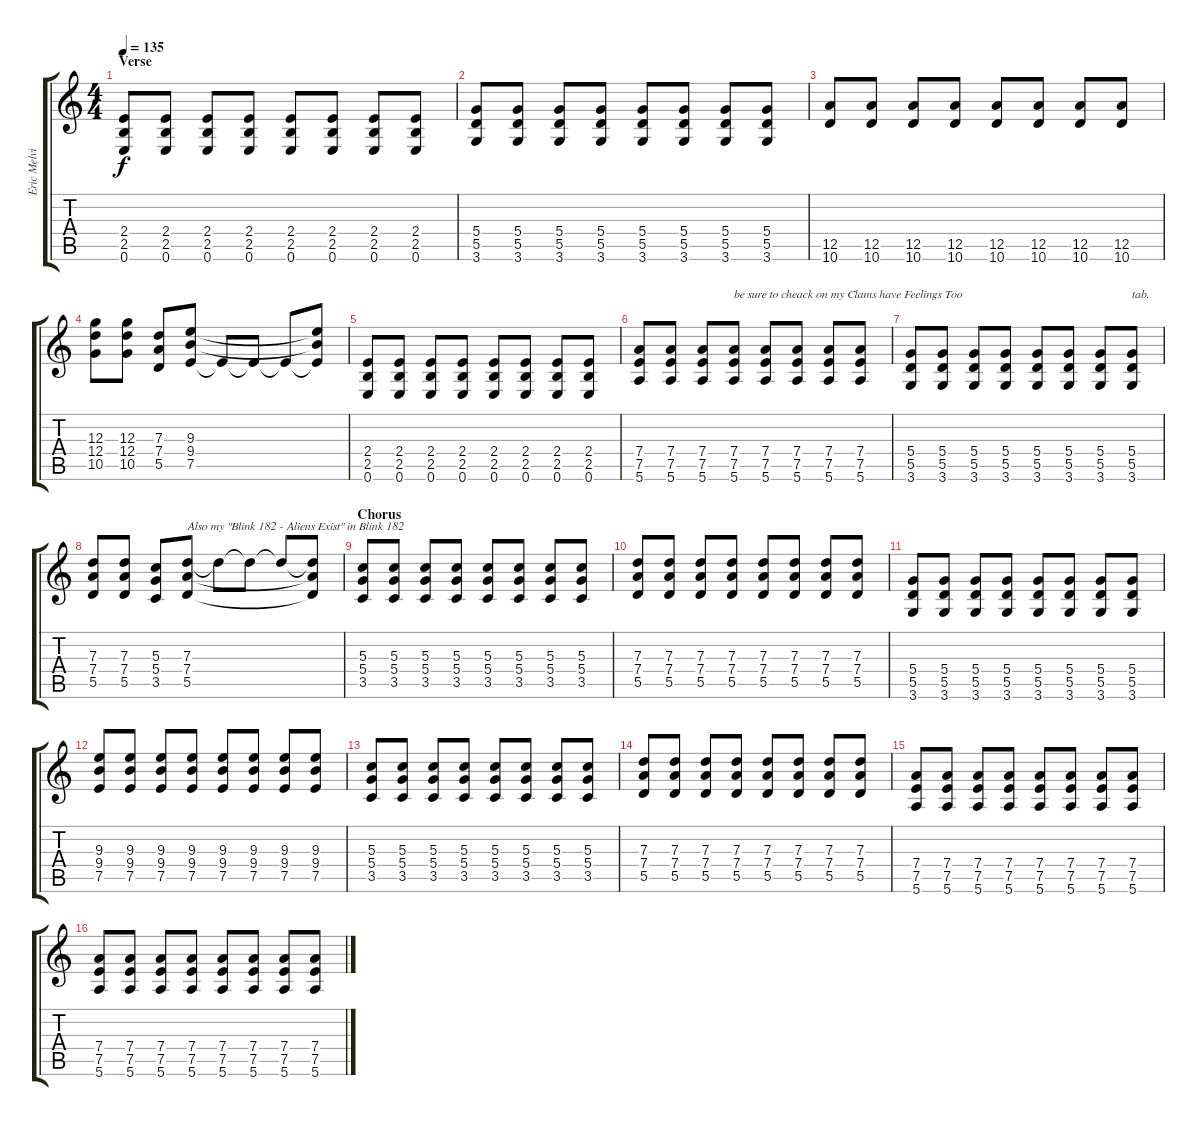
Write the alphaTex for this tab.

\track ("Eric Melvin" "Eric Melvi") {instrument distortionguitar}
\staff {score tabs}
\tuning (E4 B3 G3 D3 A2 E2) {hide}
\ts (4 4)
\section ("" "Verse")
\tempo 135
\clef g2
\ks c
(2.4 2.5 0.6).8{dy f volume 16 balance 8 instrument electricguitarmuted} (2.4 2.5 0.6).8 (2.4 2.5 0.6).8 (2.4 2.5 0.6).8 (2.4 2.5 0.6).8 (2.4 2.5 0.6).8 (2.4 2.5 0.6).8 (2.4 2.5 0.6).8 |
(5.4 5.5 3.6).8 (5.4 5.5 3.6).8 (5.4 5.5 3.6).8 (5.4 5.5 3.6).8 (5.4 5.5 3.6).8 (5.4 5.5 3.6).8 (5.4 5.5 3.6).8 (5.4 5.5 3.6).8 |
(12.5 10.6).8 (12.5 10.6).8 (12.5 10.6).8 (12.5 10.6).8 (12.5 10.6).8 (12.5 10.6).8 (12.5 10.6).8 (12.5 10.6).8 |
(12.3 12.4 10.5).8{instrument distortionguitar} (12.3 12.4 10.5).8 (7.3 7.4 5.5).8 (9.3 9.4 7.5).8 7.5{t}.8 7.5{t}.8 7.5{t}.8 (9.3{t} 9.4{t} 7.5{t}).8 |
(2.4 2.5 0.6).8{instrument electricguitarmuted} (2.4 2.5 0.6).8 (2.4 2.5 0.6).8 (2.4 2.5 0.6).8 (2.4 2.5 0.6).8 (2.4 2.5 0.6).8 (2.4 2.5 0.6).8 (2.4 2.5 0.6).8 |
(7.4 7.5 5.6).8 (7.4 7.5 5.6).8 (7.4 7.5 5.6).8 (7.4 7.5 5.6).8{txt "be sure to cheack on my Clams have Feelings Too"} (7.4 7.5 5.6).8 (7.4 7.5 5.6).8 (7.4 7.5 5.6).8 (7.4 7.5 5.6).8 |
(5.4 5.5 3.6).8 (5.4 5.5 3.6).8 (5.4 5.5 3.6).8 (5.4 5.5 3.6).8 (5.4 5.5 3.6).8 (5.4 5.5 3.6).8 (5.4 5.5 3.6).8 (5.4 5.5 3.6).8{txt "tab."} |
(7.3 7.4 5.5).8{instrument distortionguitar} (7.3 7.4 5.5).8 (5.3 5.4 3.5).8 (7.3 7.4 5.5).8{txt "Also my \"Blink 182 - Aliens Exist\" in Blink 182"} 7.3{t}.8 7.3{t}.8 7.3{t}.8 (7.3{t} 7.4{t} 5.5{t}).8 |
\section ("" "Chorus")
(5.3 5.4 3.5).8{volume 16 balance 10 instrument distortionguitar} (5.3 5.4 3.5).8 (5.3 5.4 3.5).8 (5.3 5.4 3.5).8 (5.3 5.4 3.5).8 (5.3 5.4 3.5).8 (5.3 5.4 3.5).8 (5.3 5.4 3.5).8 |
(7.3 7.4 5.5).8 (7.3 7.4 5.5).8 (7.3 7.4 5.5).8 (7.3 7.4 5.5).8 (7.3 7.4 5.5).8 (7.3 7.4 5.5).8 (7.3 7.4 5.5).8 (7.3 7.4 5.5).8 |
(5.4 5.5 3.6).8 (5.4 5.5 3.6).8 (5.4 5.5 3.6).8 (5.4 5.5 3.6).8 (5.4 5.5 3.6).8 (5.4 5.5 3.6).8 (5.4 5.5 3.6).8 (5.4 5.5 3.6).8 |
(9.3 9.4 7.5).8 (9.3 9.4 7.5).8 (9.3 9.4 7.5).8 (9.3 9.4 7.5).8 (9.3 9.4 7.5).8 (9.3 9.4 7.5).8 (9.3 9.4 7.5).8 (9.3 9.4 7.5).8 |
(5.3 5.4 3.5).8 (5.3 5.4 3.5).8 (5.3 5.4 3.5).8 (5.3 5.4 3.5).8 (5.3 5.4 3.5).8 (5.3 5.4 3.5).8 (5.3 5.4 3.5).8 (5.3 5.4 3.5).8 |
(7.3 7.4 5.5).8 (7.3 7.4 5.5).8 (7.3 7.4 5.5).8 (7.3 7.4 5.5).8 (7.3 7.4 5.5).8 (7.3 7.4 5.5).8 (7.3 7.4 5.5).8 (7.3 7.4 5.5).8 |
(7.4 7.5 5.6).8 (7.4 7.5 5.6).8 (7.4 7.5 5.6).8 (7.4 7.5 5.6).8 (7.4 7.5 5.6).8 (7.4 7.5 5.6).8 (7.4 7.5 5.6).8 (7.4 7.5 5.6).8 |
(7.4 7.5 5.6).8 (7.4 7.5 5.6).8 (7.4 7.5 5.6).8 (7.4 7.5 5.6).8 (7.4 7.5 5.6).8 (7.4 7.5 5.6).8 (7.4 7.5 5.6).8 (7.4 7.5 5.6).8
